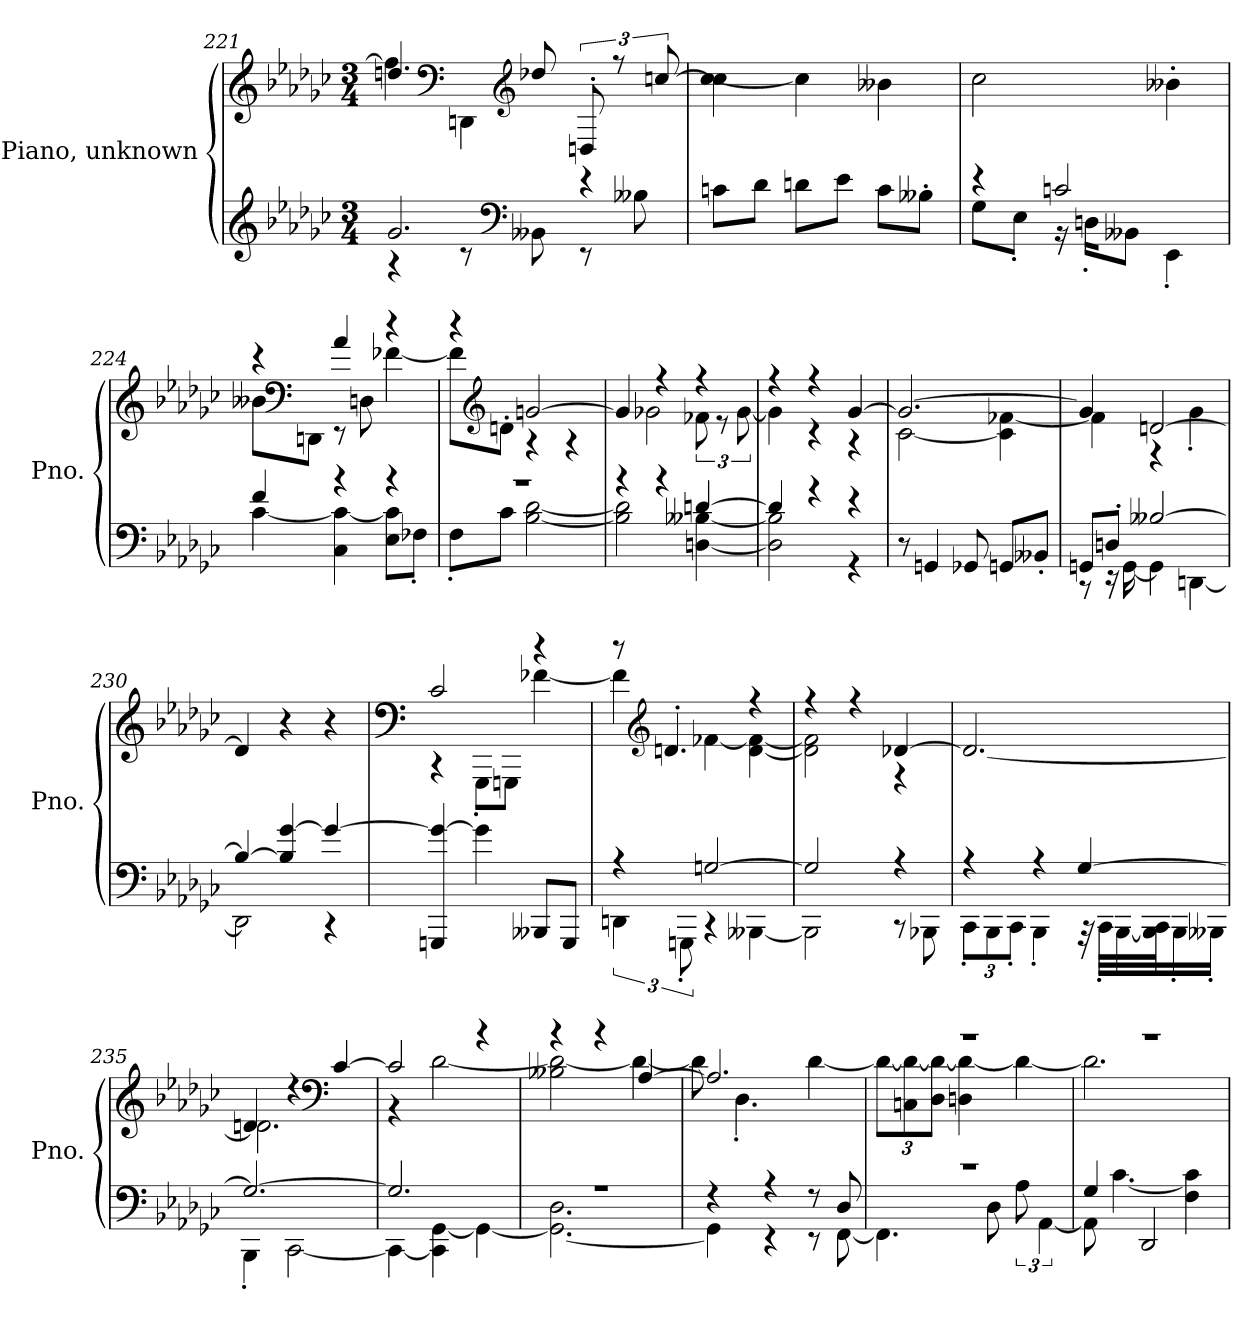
**kern	**kern
*part1	*part1
*staff2	*staff1
*I"Piano, unknown	*
*I'Pno.	*
!!LO:LB:g=z
*clefG2	*clefG2
*k[b-e-a-d-g-c-]	*k[b-e-a-d-g-c-]
*M3/4	*M3/4
=221	=221
*^	*^
2.g-/	4r	4.ddn/	4ff-\]
*	*	*clefF4	*
.	8r	.	4DDn\
*clefF4	*	*clefG2	*
.	8BB--X\	8dd-X/	.
.	8r	12Dn'/	4r
.	.	12r	.
.	8B--X\	.	.
.	.	[12ccn/	.
*v	*v	*	*
*	*v	*v
=222	=222
8cn\L	[4cc-\ 4cc\]
8d-\J	.
8dn\L	4cc-\]
8e-\J	.
8c\L	4b--X\
8B--X'\J	.
=223	=223
*^	*
4r	8G-\L	2cc-\
.	8E-'\J	.
2cn/	16r	.
.	16Dn'\KL	.
.	8BB--X\J	.
.	4EE-'\	4b--X'\
!!LO:LB:g=z
=224	=224	=224
*	*	*^
4f/	[4c-\	4r	8b--X\L
*	*	*clefF4	*
.	.	.	8DDn\J
4r	4C-\ 4c-\_	4a-/	8r
.	.	.	8Dn\
4r	8E-\ 8c-\]L	4r	[4f-X\
.	8F-X'\J	.	.
=225	=225	=225	=225
2.r	8F'\L	4r	8f-\L]
*	*	*clefG2	*
.	8c-\J	.	8dn'\J
.	[2B-\ [2d-\	[2gn/	4r
.	.	.	4r
=226	=226	=226	=226
4r	2B-\] 2d-\]	4g/]	2g-X\
4r	.	4r	.
[4dn/	[4Dn\ [4B--X\	4r	12f-X\
.	.	.	12r
.	.	.	[12g-\
=227	=227	=227	=227
4d/]	2D\] 2B--\]	4r	4g-\]
4r	.	4r	4r
4r	4r	[4g-/	4r
*v	*v	*	*
=228	=228	=228
8r	2.g-/_	[2c-\
4GGn/	.	.
8GG-X/	.	.
8GGn/L	.	4c-\] [4f-X\
8BB--X'/J	.	.
!!LO:PB:g=z	!!
=229	=229	=229
*^	*	*
8GGn/L	8r	4g-/]	4f-\]
8Dn'/J	16r	.	.
.	[16GG\	.	.
[2B--X/	4GG\]	[2dn/	4r
.	[4DDn\	.	4g-'\
*	*	*v	*v
=230	=230	=230
4B--/_	2DD\]	4d/]
4B--/] [4g-/	.	4r
4g-/_	4r	4r
*v	*v	*
=231	=231
*	*clefF4
*	*^
4GGGn/ 4g-/_	2c-/	4r
4g-\]	.	8GGG-'\L
.	.	8GGGn\J
8BBB--X/L	4r	[4f-X\
8GGG/J	.	.
=232	=232	=232
*^	*	*
4r	6DDn\	8r	4f-\]
*	*	*clefG2	*
.	.	4.dn'/	.
.	12GGGn'\	.	.
[2Gn/	4r	.	[4f-X\
.	[4BBB--X\	4r	[4d\ 4f-\_
=233	=233	=233	=233
2G/]	2BBB--\]	4r	2d\] 2f-\]
.	.	4r	.
4r	8r	[4d-X/	4r
.	8BBB-X\	.	.
*	*	*v	*v
!!LO:LB:g=z
=234	=234	=234
*	*Xbrackettup	*
4r	12CC-'\L	2.d-/_
.	12BBB-\	.
.	12CC-'\J	.
4r	4BBB-'\	.
[4G-/	32r	.
.	32CC-'\LLL	.
.	[32BBB-\	.
.	32BBB-\] 32CC-\J	.
.	16BBB-'\	.
.	16BBB--X'\JJ	.
=235	=235	=235
*	*	*^
2.G-/_	4BBB-'\	4d-/]	2.dn\
.	[2CC-\	4r	.
*	*	*clefF4	*
.	.	[4c-/	.
=236	=236	=236	=236
2.G-/]	4CC-\_	2c-/]	4r
.	4CC-\] [4GG-\	.	[2d-\
.	4GG-\_	4r	.
=237	=237	=237	=237
2.r	2.GG-\_ 2.D-\	4r	2B--X\ 2d-\_
.	.	4r	.
.	.	[4A-/	4d-\_
=238	=238	=238	=238
4r	4GG-\]	2.A-/]	8d-\]
.	.	.	4.D-'\
4r	4r	.	.
8r	8r	.	[4d-\
8D-/	[8FF\	.	.
!!LO:LB:g=z	!!
=239	=239	=239	=239
*	*	*	*Xbrackettup
2.r	4.FF\]	2.r	12d-\L_
.	.	.	12Cn\ 12d-\_
.	.	.	12D-\ 12d-\_J
.	.	.	4Dn\ 4d-\_
.	8D-\	.	.
*	*brackettup	*	*
.	12A-\	.	4d-\_
.	[6AA-\	.	.
=240	=240	=240	=240
4G-/	8AA-\]	2.r	2.d-\]
.	[4.c-\	.	.
2DD-/	.	.	.
.	4F\ 4c-\]	.	.
*v	*v	*	*
*	*v	*v
=	=
*-	*-
